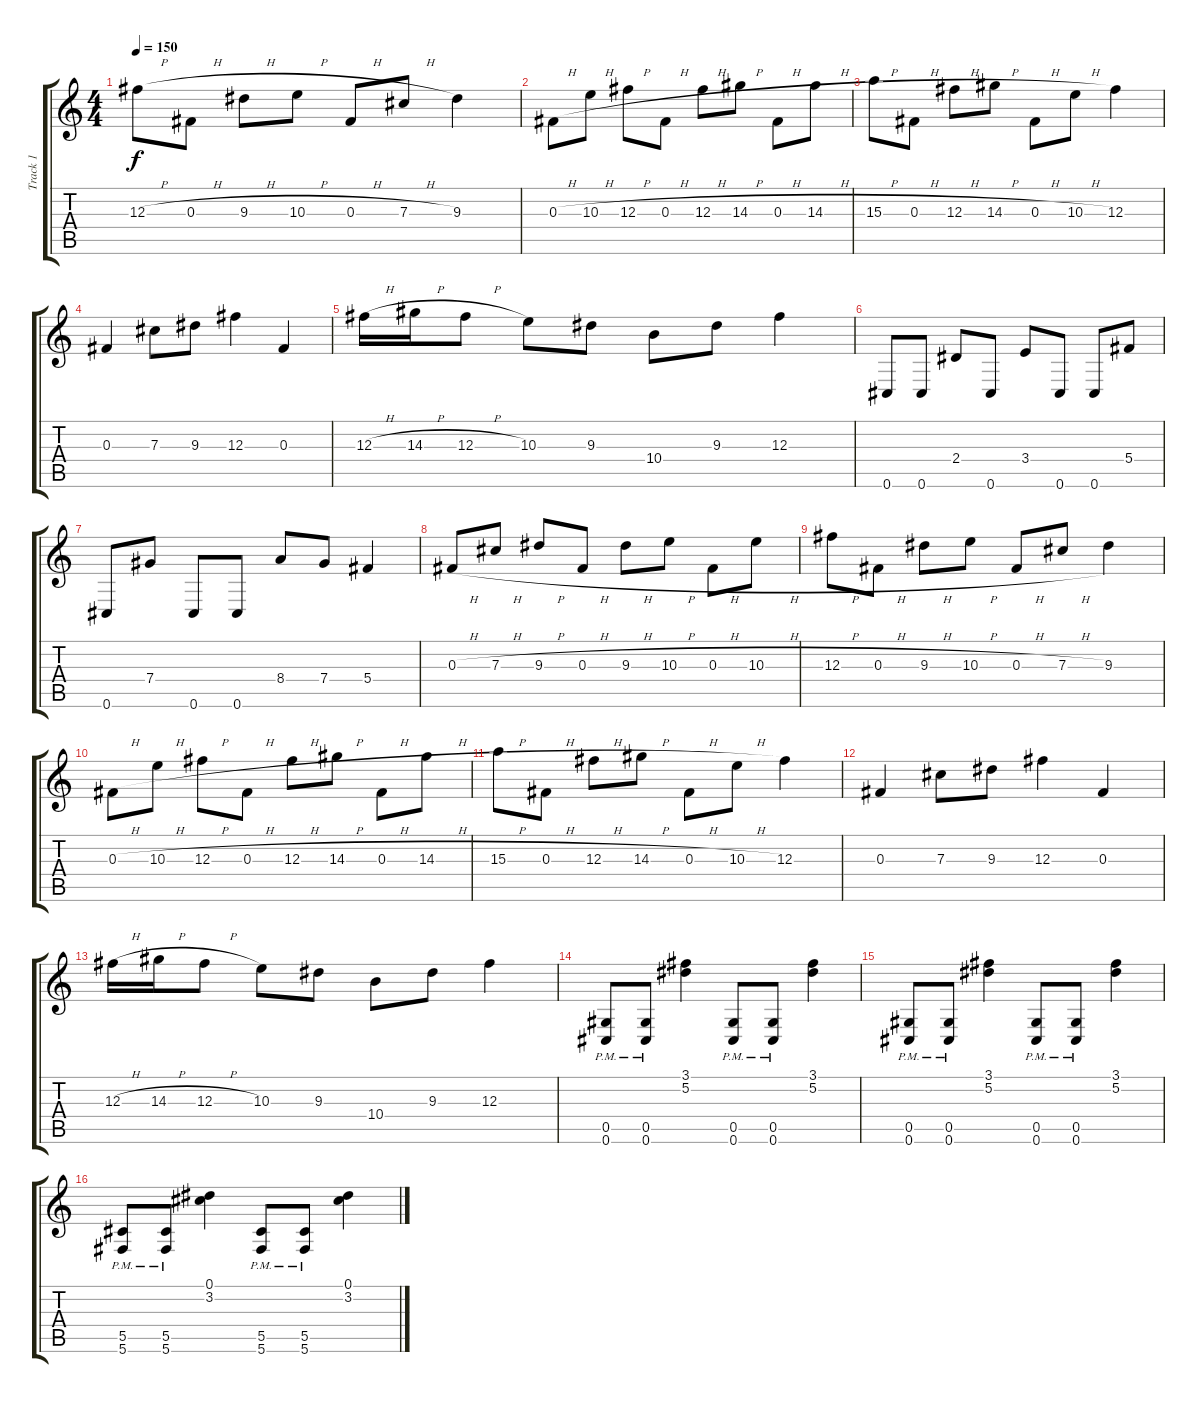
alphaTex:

\track ("Track 1" "Track 1") {instrument distortionguitar}
\staff {score tabs}
\tuning (Eb4 Bb3 Gb3 Db3 Ab2 Db2) {hide}
\ts (4 4)
\tempo 150
\clef g2
\ks c
12.3{h}.8{dy f} 0.3{h}.8 9.3{h}.8 10.3{h}.8 0.3{h}.8 7.3{h}.8 9.3.4 |
0.3{h}.8 10.3{h}.8 12.3{h}.8 0.3{h}.8 12.3{h}.8 14.3{h}.8 0.3{h}.8 14.3{h}.8 |
15.3{h}.8 0.3{h}.8 12.3{h}.8 14.3{h}.8 0.3{h}.8 10.3{h}.8 12.3.4 |
0.3.4 7.3.8 9.3.8 12.3.4 0.3.4 |
12.3{h}.16 14.3{h}.16 12.3{h}.8 10.3.8 9.3.8 10.4.8 9.3.8 12.3.4 |
0.6.8 0.6.8 2.4.8 0.6.8 3.4.8 0.6.8 0.6.8 5.4.8 |
0.6.8 7.4.8 0.6.8 0.6.8 8.4.8 7.4.8 5.4.4 |
0.3{h}.8 7.3{h}.8 9.3{h}.8 0.3{h}.8 9.3{h}.8 10.3{h}.8 0.3{h}.8 10.3{h}.8 |
12.3{h}.8 0.3{h}.8 9.3{h}.8 10.3{h}.8 0.3{h}.8 7.3{h}.8 9.3.4 |
0.3{h}.8 10.3{h}.8 12.3{h}.8 0.3{h}.8 12.3{h}.8 14.3{h}.8 0.3{h}.8 14.3{h}.8 |
15.3{h}.8 0.3{h}.8 12.3{h}.8 14.3{h}.8 0.3{h}.8 10.3{h}.8 12.3.4 |
0.3.4 7.3.8 9.3.8 12.3.4 0.3.4 |
12.3{h}.16 14.3{h}.16 12.3{h}.8 10.3.8 9.3.8 10.4.8 9.3.8 12.3.4 |
(0.5{pm} 0.6{pm}).8 (0.5{pm} 0.6{pm}).8 (3.1 5.2).4 (0.5{pm} 0.6{pm}).8 (0.5{pm} 0.6{pm}).8 (3.1 5.2).4 |
(0.5{pm} 0.6{pm}).8 (0.5{pm} 0.6{pm}).8 (3.1 5.2).4 (0.5{pm} 0.6{pm}).8 (0.5{pm} 0.6{pm}).8 (3.1 5.2).4 |
(5.5{pm} 5.6{pm}).8 (5.5{pm} 5.6{pm}).8 (0.1 3.2).4 (5.5{pm} 5.6{pm}).8 (5.5{pm} 5.6{pm}).8 (0.1 3.2).4
